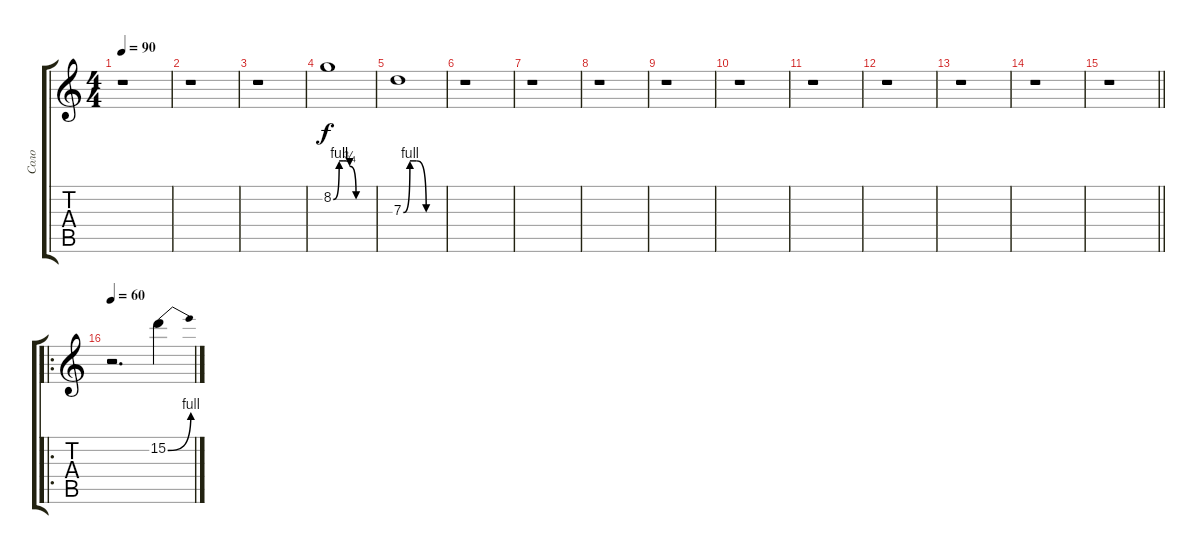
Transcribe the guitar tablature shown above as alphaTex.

\track ("Соло" "Соло") {instrument distortionguitar}
\staff {score tabs}
\tuning (E4 B3 G3 D3 A2 E2) {hide}
\ts (4 4)
\tempo 90
\clef g2
\ks c
r.1{dy f} |
r.1 |
r.1 |
8.2{be (custom 0 0 9 4 15 4 20 4 25 3 35 0 45 0 60 0)}.1 |
7.3{be (custom 0 0 10 4 20 4 35 0 60 0)}.1 |
r.1 |
r.1 |
r.1 |
r.1 |
r.1 |
r.1 |
r.1 |
r.1 |
r.1 |
\barLineRight lightlight
r.1 |
\ro
\tempo 60
r.2{d} 15.2{be (bend 0 0 60 4)}.4
